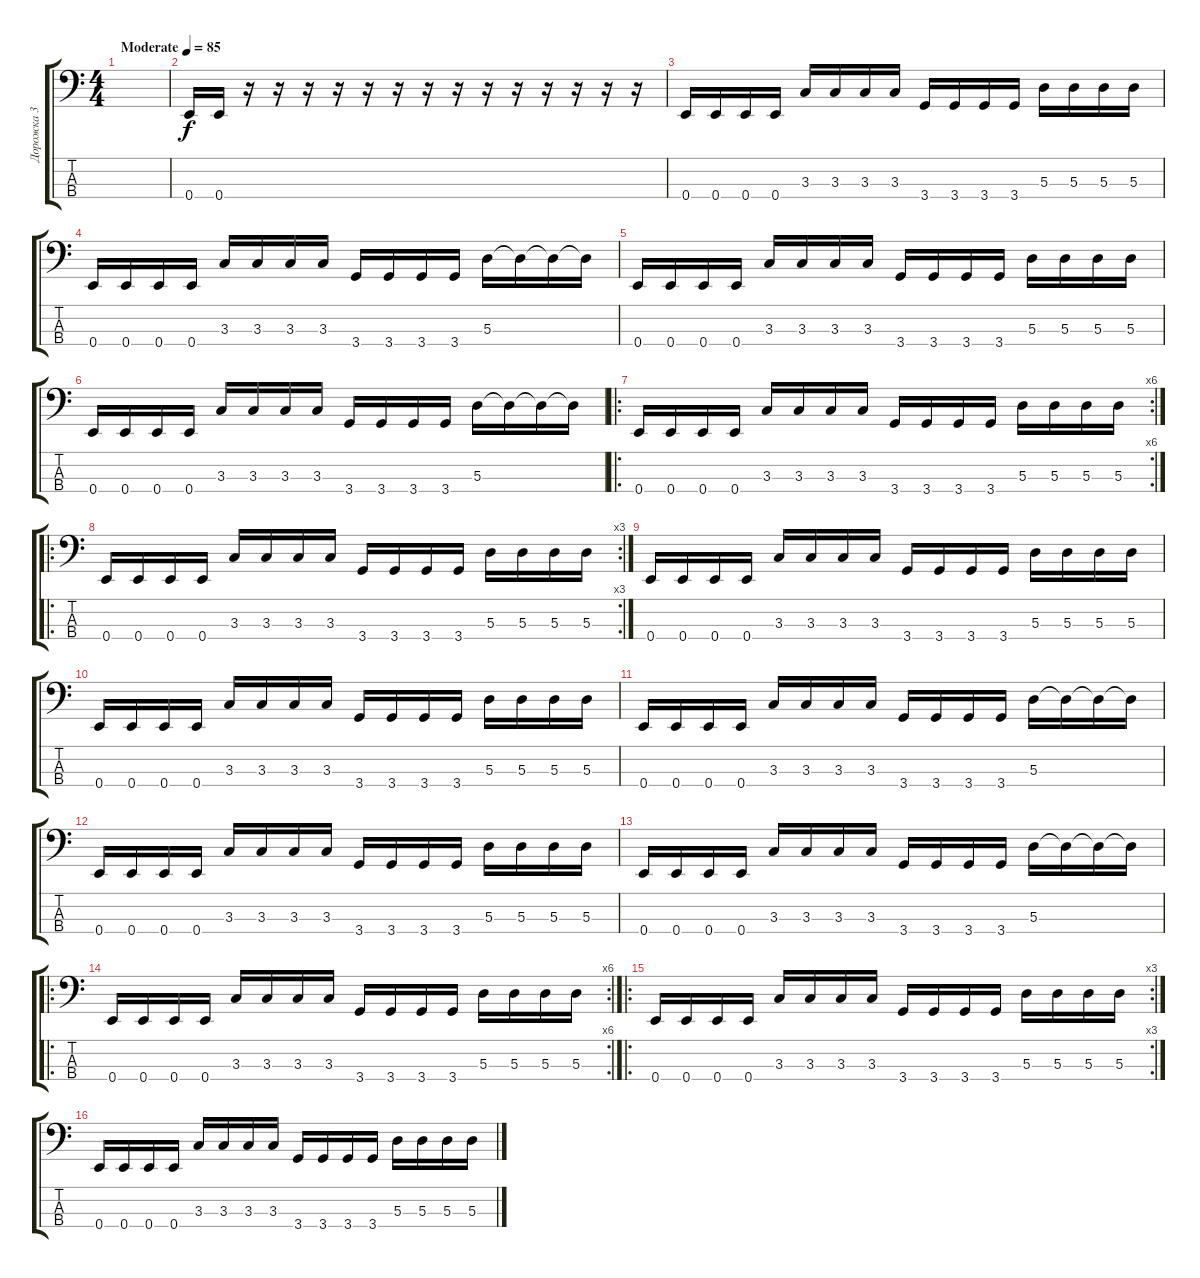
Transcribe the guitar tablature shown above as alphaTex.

\track ("Дорожка 3" "Дорожка 3") {instrument electricbasspick}
\staff {score tabs}
\tuning (G2 D2 A1 E1) {hide}
\ts (4 4)
\tempo (85 "Moderate")
\clef f4
\ks c
|
0.4.16 0.4.16 r.16 r.16 r.16 r.16 r.16 r.16 r.16 r.16 r.16 r.16 r.16 r.16 r.16 r.16 |
0.4.16 0.4.16 0.4.16 0.4.16 3.3.16 3.3.16 3.3.16 3.3.16 3.4.16 3.4.16 3.4.16 3.4.16 5.3.16 5.3.16 5.3.16 5.3.16 |
0.4.16 0.4.16 0.4.16 0.4.16 3.3.16 3.3.16 3.3.16 3.3.16 3.4.16 3.4.16 3.4.16 3.4.16 5.3.16 5.3{t}.16 5.3{t}.16 5.3{t}.16 |
0.4.16 0.4.16 0.4.16 0.4.16 3.3.16 3.3.16 3.3.16 3.3.16 3.4.16 3.4.16 3.4.16 3.4.16 5.3.16 5.3.16 5.3.16 5.3.16 |
0.4.16 0.4.16 0.4.16 0.4.16 3.3.16 3.3.16 3.3.16 3.3.16 3.4.16 3.4.16 3.4.16 3.4.16 5.3.16 5.3{t}.16 5.3{t}.16 5.3{t}.16 |
\ro
\rc 6
0.4.16 0.4.16 0.4.16 0.4.16 3.3.16 3.3.16 3.3.16 3.3.16 3.4.16 3.4.16 3.4.16 3.4.16 5.3.16 5.3.16 5.3.16 5.3.16 |
\ro
\rc 3
0.4.16 0.4.16 0.4.16 0.4.16 3.3.16 3.3.16 3.3.16 3.3.16 3.4.16 3.4.16 3.4.16 3.4.16 5.3.16 5.3.16 5.3.16 5.3.16 |
0.4.16 0.4.16 0.4.16 0.4.16 3.3.16 3.3.16 3.3.16 3.3.16 3.4.16 3.4.16 3.4.16 3.4.16 5.3.16 5.3.16 5.3.16 5.3.16 |
0.4.16 0.4.16 0.4.16 0.4.16 3.3.16 3.3.16 3.3.16 3.3.16 3.4.16 3.4.16 3.4.16 3.4.16 5.3.16 5.3.16 5.3.16 5.3.16 |
0.4.16 0.4.16 0.4.16 0.4.16 3.3.16 3.3.16 3.3.16 3.3.16 3.4.16 3.4.16 3.4.16 3.4.16 5.3.16 5.3{t}.16 5.3{t}.16 5.3{t}.16 |
0.4.16 0.4.16 0.4.16 0.4.16 3.3.16 3.3.16 3.3.16 3.3.16 3.4.16 3.4.16 3.4.16 3.4.16 5.3.16 5.3.16 5.3.16 5.3.16 |
0.4.16 0.4.16 0.4.16 0.4.16 3.3.16 3.3.16 3.3.16 3.3.16 3.4.16 3.4.16 3.4.16 3.4.16 5.3.16 5.3{t}.16 5.3{t}.16 5.3{t}.16 |
\ro
\rc 6
0.4.16 0.4.16 0.4.16 0.4.16 3.3.16 3.3.16 3.3.16 3.3.16 3.4.16 3.4.16 3.4.16 3.4.16 5.3.16 5.3.16 5.3.16 5.3.16 |
\ro
\rc 3
0.4.16 0.4.16 0.4.16 0.4.16 3.3.16 3.3.16 3.3.16 3.3.16 3.4.16 3.4.16 3.4.16 3.4.16 5.3.16 5.3.16 5.3.16 5.3.16 |
0.4.16 0.4.16 0.4.16 0.4.16 3.3.16 3.3.16 3.3.16 3.3.16 3.4.16 3.4.16 3.4.16 3.4.16 5.3.16 5.3.16 5.3.16 5.3.16
